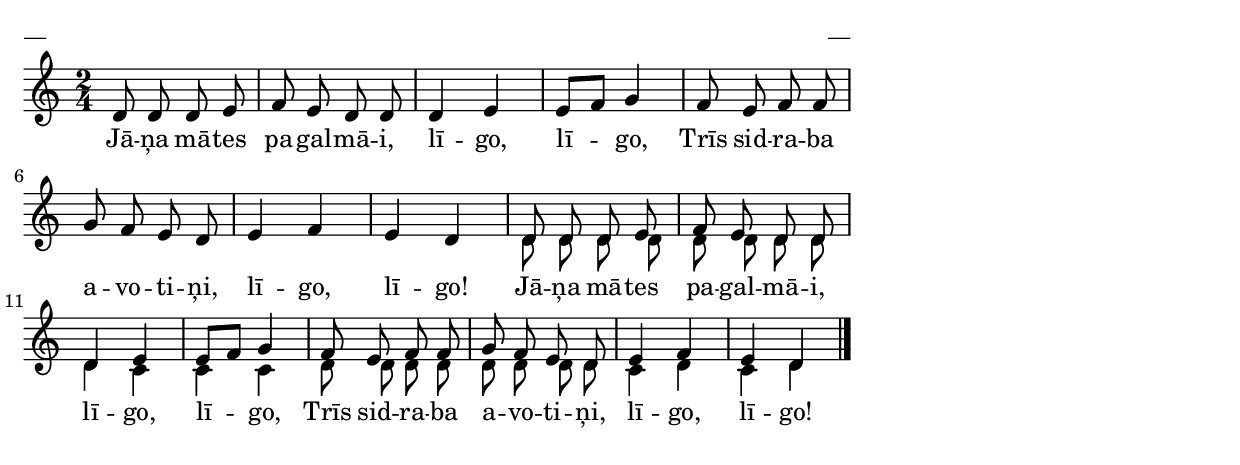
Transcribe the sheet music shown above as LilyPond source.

\version "2.13.16"
%\header {
%    title = "Jāņa mātes pagalmāi"
%}
% 
\paper {
line-width = 14\cm
left-margin = 0.4\cm
between-system-padding = 0.1\cm
between-system-space = 0.1\cm
}
\layout {
indent = #0
ragged-last = ##f
}



voiceA = \relative c' {
\clef "treble"
\key a \minor
\time 2/4
d8 d d e | f8 e d d | d4 e | e8[ f] g4 | f8 e f f | g8 f e d | e4 f | e4 d |
d8 d d e | f8 e d d | d4 e | e8[ f] g4 | f8 e f f | g8 f e d | e4 f4 | e4 d 
\bar "|."
}

voiceB = \relative c' {
\clef "treble"
\key a \minor
\time 2/4
s2 | s2 | s2 | s2 | s2 | s2 | s2 | s2 | 
d8 d d d | d8 d d d | d4 c | c4 c | d8 d d d | d8 d d d | c4 d | c4 d
\bar "|."
}

lyricA = \lyricmode {
Jā -- ņa mā -- tes pa -- gal -- mā -- i, 
lī -- go, lī -- go,
Trīs sid -- ra -- ba a -- vo -- ti -- ņi, 
lī -- go, lī -- go!
Jā -- ņa mā -- tes pa -- gal -- mā -- i, 
lī -- go, lī -- go,
Trīs sid -- ra -- ba a -- vo -- ti -- ņi, 
lī -- go, lī -- go!  
}


fullScore = <<
\new Staff {
<<
\new Voice = "voiceA" { \voiceOne \autoBeamOff \voiceA }
\new Voice = "voiceB" { \voiceTwo \autoBeamOff \voiceB }
\lyricsto "voiceA" \new Lyrics \lyricA
>>
}
>>

\score {
\fullScore
\header { piece = "__" opus = "__" }
}
\markup { \with-color #(x11-color 'white) \sans \smaller "__" }
\score {
\unfoldRepeats
\fullScore
\midi {
\context { \Staff \remove "Staff_performer" }
\context { \Voice \consists "Staff_performer" }
}
}



